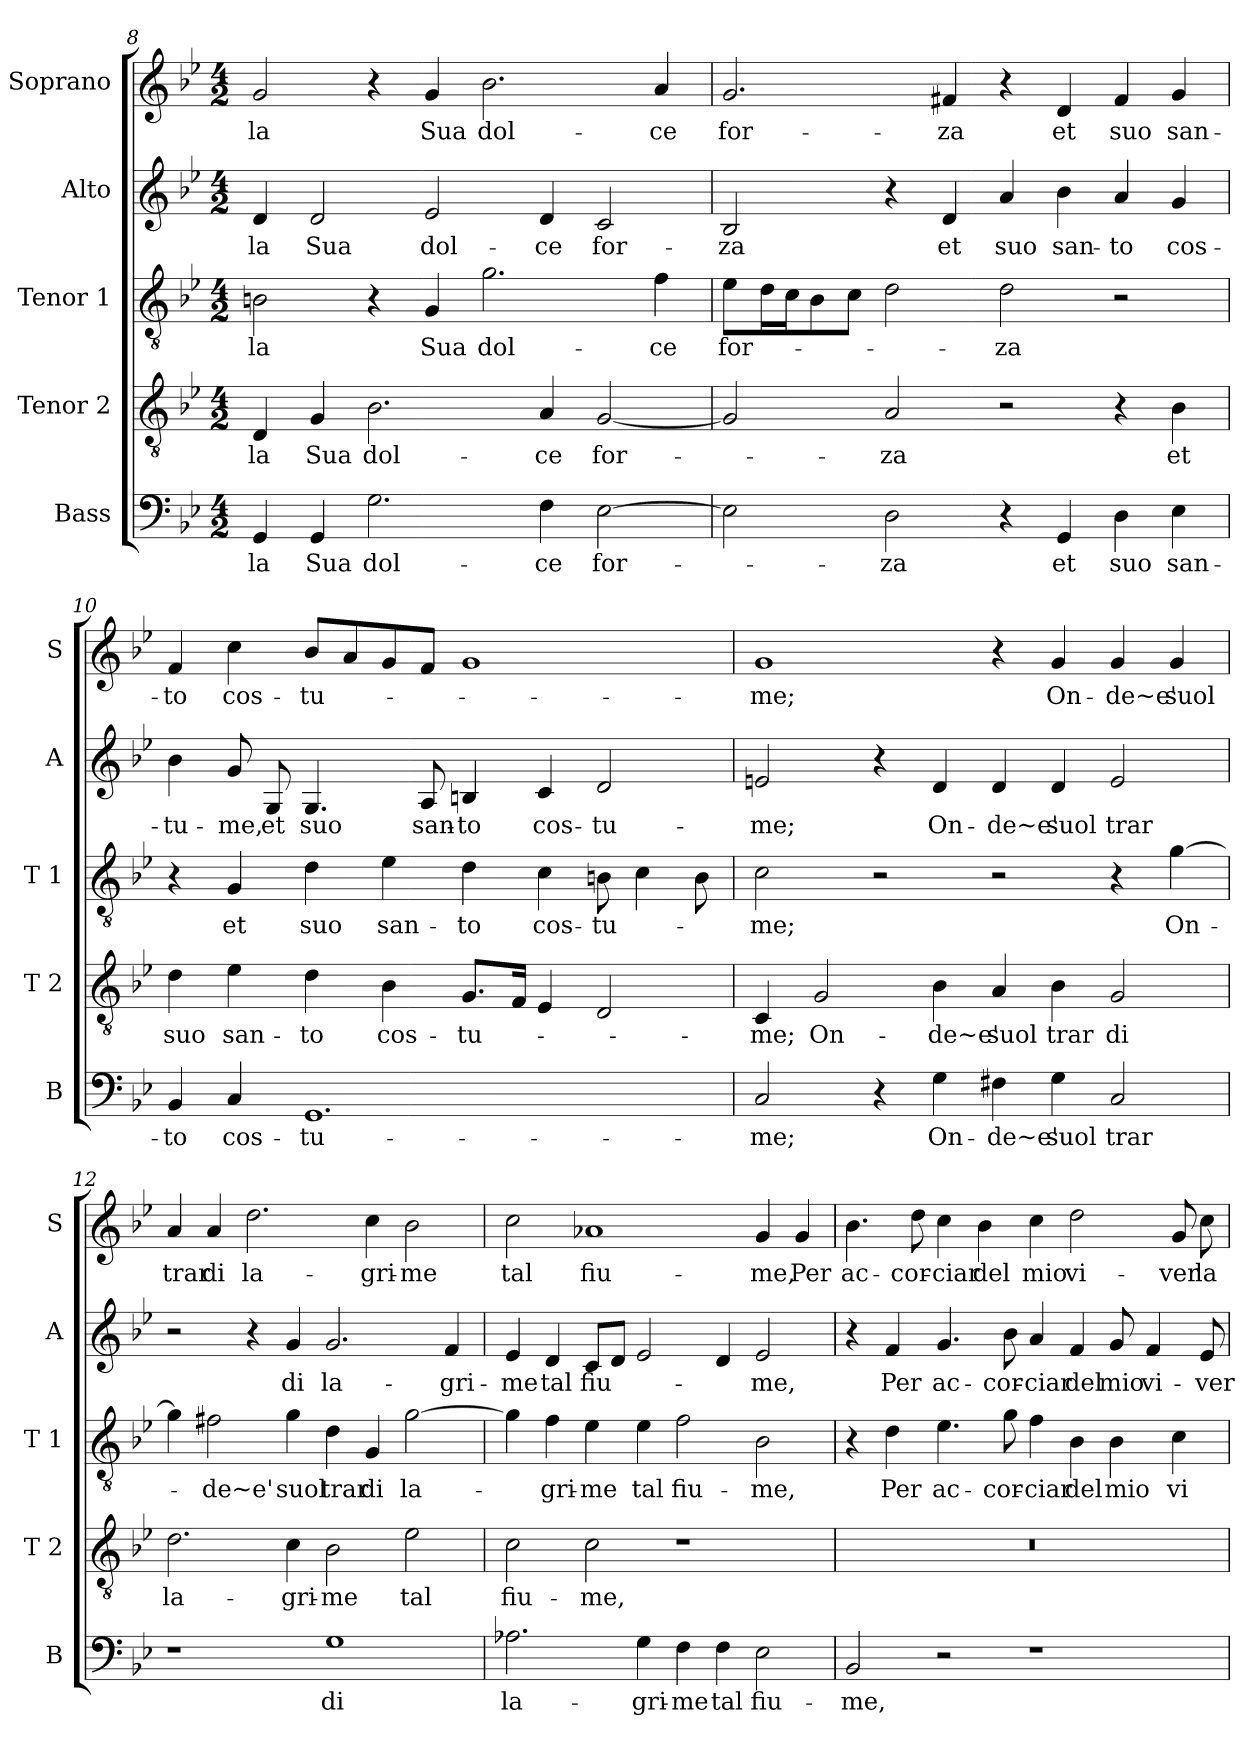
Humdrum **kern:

**kern	**text	**kern	**text	**kern	**text	**kern	**text	**kern	**text
*part5	*part5	*part4	*part4	*part3	*part3	*part2	*part2	*part1	*part1
*staff5	*staff5	*staff4	*staff4	*staff3	*staff3	*staff2	*staff2	*staff1	*staff1
*I"Bass	*	*I"Tenor 2	*	*I"Tenor 1	*	*I"Alto	*	*I"Soprano	*
*I'B	*	*I'T 2	*	*I'T 1	*	*I'A	*	*I'S	*
*clefF4	*	*clefGv2	*	*clefGv2	*	*clefG2	*	*clefG2	*
*k[b-e-]	*	*k[b-e-]	*	*k[b-e-]	*	*k[b-e-]	*	*k[b-e-]	*
*B-:	*	*B-:	*	*B-:	*	*B-:	*	*B-:	*
*M4/2	*	*M4/2	*	*M4/2	*	*M4/2	*	*M4/2	*
=8	=8	=8	=8	=8	=8	=8	=8	=8	=8
!	!LO:LY:b	!	!LO:LY:b	!	!LO:LY:b	!	!LO:LY:b	!	!LO:LY:b
4GG/	-la	4D/	-la	2Bn\	-la	4d/	-la	2g/	-la
!	!LO:LY:b	!	!LO:LY:b	!	!	!	!LO:LY:b	!	!
4GG/	Sua	4G/	Sua	.	.	2d/	Sua	.	.
!	!LO:LY:b	!	!LO:LY:b	!	!	!	!	!	!
2.G\	dol-	2.B-\	dol-	4r	.	.	.	4r	.
!	!	!	!	!	!LO:LY:b	!	!LO:LY:b	!	!LO:LY:b
.	.	.	.	4G/	Sua	2e-/	dol-	4g/	Sua
!	!	!	!	!	!LO:LY:b	!	!	!	!LO:LY:b
.	.	.	.	2.g\	dol-	.	.	2.b-\	dol-
!	!LO:LY:b	!	!LO:LY:b	!	!	!	!LO:LY:b	!	!
4F\	-ce	4A/	-ce	.	.	4d/	-ce	.	.
!	!LO:LY:b	!	!LO:LY:b	!	!	!	!LO:LY:b	!	!
[2E-\	for-	[2G/	for-	.	.	2c/	for-	.	.
!	!	!	!	!	!LO:LY:b	!	!	!	!LO:LY:b
.	.	.	.	4f\	-ce	.	.	4a/	-ce
!!LO:LB:g=z
=9	=9	=9	=9	=9	=9	=9	=9	=9	=9
!	!	!	!	!	!LO:LY:b	!	!LO:LY:b	!	!LO:LY:b
2E-\]	.	2G/]	.	8e-\L	for-	2B-/	-za	2.g/	for-
.	.	.	.	16d\L	.	.	.	.	.
.	.	.	.	16c\J	.	.	.	.	.
.	.	.	.	8B-\	.	.	.	.	.
.	.	.	.	8c\J	.	.	.	.	.
!	!LO:LY:b	!	!LO:LY:b	!	!	!	!	!	!
2D\	-za	2A/	-za	2d\	.	4r	.	.	.
!	!	!	!	!	!	!	!LO:LY:b	!	!LO:LY:b
.	.	.	.	.	.	4d/	et	4f#X/	-za
!	!	!	!	!	!LO:LY:b	!	!LO:LY:b	!	!
4r	.	2r	.	2d\	-za	4a/	suo	4r	.
!	!LO:LY:b	!	!	!	!	!	!LO:LY:b	!	!LO:LY:b
4GG/	et	.	.	.	.	4b-\	san-	4d/	et
!	!LO:LY:b	!	!	!	!	!	!LO:LY:b	!	!LO:LY:b
4D\	suo	4r	.	2r	.	4a/	-to	4f#/	suo
!	!LO:LY:b	!	!LO:LY:b	!	!	!	!LO:LY:b	!	!LO:LY:b
4E-\	san-	4B-\	et	.	.	4g/	cos-	4g/	san-
=10	=10	=10	=10	=10	=10	=10	=10	=10	=10
!	!LO:LY:b	!	!LO:LY:b	!	!	!	!LO:LY:b	!	!LO:LY:b
4BB-/	-to	4d\	suo	4r	.	4b-\	-tu-	4f/	-to
!	!LO:LY:b	!	!LO:LY:b	!	!LO:LY:b	!	!LO:LY:b	!	!LO:LY:b
4C/	cos-	4e-\	san-	4G/	et	8g/	-me,	4cc\	cos-
!	!	!	!	!	!	!	!LO:LY:b	!	!
.	.	.	.	.	.	8G/	et	.	.
!	!LO:LY:b	!	!LO:LY:b	!	!LO:LY:b	!	!LO:LY:b	!	!LO:LY:b
1.GG	-tu-	4d\	-to	4d\	suo	4.G/	suo	8b-/L	-tu-
.	.	.	.	.	.	.	.	8a/	.
!	!	!	!LO:LY:b	!	!LO:LY:b	!	!	!	!
.	.	4B-\	cos-	4e-\	san-	.	.	8g/	.
!	!	!	!	!	!	!	!LO:LY:b	!	!
.	.	.	.	.	.	8A/	san-	8f/J	.
!	!	!	!LO:LY:b	!	!LO:LY:b	!	!LO:LY:b	!	!
.	.	8.G/L	-tu-	4d\	-to	4Bn/	-to	1g	.
.	.	16F/Jk	.	.	.	.	.	.	.
!	!	!	!	!	!LO:LY:b	!	!LO:LY:b	!	!
.	.	4E-/	.	4c\	cos-	4c/	cos-	.	.
!	!	!	!	!	!LO:LY:b	!	!LO:LY:b	!	!
.	.	2D/	.	8Bn\	-tu-	2d/	-tu-	.	.
.	.	.	.	4c\	.	.	.	.	.
.	.	.	.	8B\	.	.	.	.	.
!!LO:PB:g=z
=11	=11	=11	=11	=11	=11	=11	=11	=11	=11
!	!LO:LY:b	!	!LO:LY:b	!	!LO:LY:b	!	!LO:LY:b	!	!LO:LY:b
2C/	-me;	4C/	-me;	2c\	-me;	2en/	-me;	1g	-me;
!	!	!	!LO:LY:b	!	!	!	!	!	!
.	.	2G/	On-	.	.	.	.	.	.
4r	.	.	.	2r	.	4r	.	.	.
!	!LO:LY:b	!	!LO:LY:b	!	!	!	!LO:LY:b	!	!
4G\	On-	4B-\	-de~e'	.	.	4d/	On-	.	.
!	!LO:LY:b	!	!LO:LY:b	!	!	!	!LO:LY:b	!	!
4F#X\	-de~e'	4A/	suol	2r	.	4d/	-de~e'	4r	.
!	!LO:LY:b	!	!LO:LY:b	!	!	!	!LO:LY:b	!	!LO:LY:b
4G\	suol	4B-\	trar	.	.	4d/	suol	4g/	On-
!	!LO:LY:b	!	!LO:LY:b	!	!	!	!LO:LY:b	!	!LO:LY:b
2C/	trar	2G/	di	4r	.	2e/	trar	4g/	-de~e'
!	!	!	!	!	!LO:LY:b	!	!	!	!LO:LY:b
.	.	.	.	[4g\	On-	.	.	4g/	suol
=12	=12	=12	=12	=12	=12	=12	=12	=12	=12
!	!	!	!LO:LY:b	!	!	!	!	!	!LO:LY:b
1r	.	2.d\	la-	4g\]	.	2r	.	4a/	trar
!	!	!	!	!	!LO:LY:b	!	!	!	!LO:LY:b
.	.	.	.	2f#X\	-de~e'	.	.	4a/	di
!	!	!	!	!	!	!	!	!	!LO:LY:b
.	.	.	.	.	.	4r	.	2.dd\	la-
!	!	!	!LO:LY:b	!	!LO:LY:b	!	!LO:LY:b	!	!
.	.	4c\	-gri-	4g\	suol	4g/	di	.	.
!	!LO:LY:b	!	!LO:LY:b	!	!LO:LY:b	!	!LO:LY:b	!	!
1G	di	2B-\	-me	4d\	trar	2.g/	la-	.	.
!	!	!	!	!	!LO:LY:b	!	!	!	!LO:LY:b
.	.	.	.	4G/	di	.	.	4cc\	-gri-
!	!	!	!LO:LY:b	!	!LO:LY:b	!	!	!	!LO:LY:b
.	.	2e-\	tal	[2g\	la-	.	.	2b-\	-me
!	!	!	!	!	!	!	!LO:LY:b	!	!
.	.	.	.	.	.	4f/	-gri-	.	.
=13	=13	=13	=13	=13	=13	=13	=13	=13	=13
!	!LO:LY:b	!	!LO:LY:b	!	!	!	!LO:LY:b	!	!LO:LY:b
2.A-X\	la-	2c\	fiu-	4g\]	.	4e-/	-me	2cc\	tal
!	!	!	!	!	!LO:LY:b	!	!LO:LY:b	!	!
.	.	.	.	4f\	-gri-	4d/	tal	.	.
!	!	!	!LO:LY:b	!	!LO:LY:b	!	!LO:LY:b	!	!LO:LY:b
.	.	2c\	-me,	4e-\	-me	8c/L	fiu-	1a-X	fiu-
.	.	.	.	.	.	8d/J	.	.	.
!	!LO:LY:b	!	!	!	!LO:LY:b	!	!	!	!
4G\	-gri-	.	.	4e-\	tal	2e-/	.	.	.
!	!LO:LY:b	!	!	!	!LO:LY:b	!	!	!	!
4F\	-me	1r	.	2f\	fiu-	.	.	.	.
!	!LO:LY:b	!	!	!	!	!	!	!	!
4F\	tal	.	.	.	.	4d/	.	.	.
!	!LO:LY:b	!	!	!	!LO:LY:b	!	!LO:LY:b	!	!LO:LY:b
2E-\	fiu-	.	.	2B-\	-me,	2e-/	-me,	4g/	-me,
!	!	!	!	!	!	!	!	!	!LO:LY:b
.	.	.	.	.	.	.	.	4g/	Per
!!LO:LB:g=z
=14	=14	=14	=14	=14	=14	=14	=14	=14	=14
!	!LO:LY:b	!	!	!	!	!	!	!	!LO:LY:b
2BB-/	-me,	0r	.	4r	.	4r	.	4.b-\	ac-
!	!	!	!	!	!LO:LY:b	!	!LO:LY:b	!	!
.	.	.	.	4d\	Per	4f/	Per	.	.
!	!	!	!	!	!	!	!	!	!LO:LY:b
.	.	.	.	.	.	.	.	8dd\	-cor-
!	!	!	!	!	!LO:LY:b	!	!LO:LY:b	!	!LO:LY:b
2r	.	.	.	4.e-\	ac-	4.g/	ac-	4cc\	-ciar
!	!	!	!	!	!	!	!	!	!LO:LY:b
.	.	.	.	.	.	.	.	4b-\	del
!	!	!	!	!	!LO:LY:b	!	!LO:LY:b	!	!
.	.	.	.	8g\	-cor-	8b-\	-cor-	.	.
!	!	!	!	!	!LO:LY:b	!	!LO:LY:b	!	!LO:LY:b
1r	.	.	.	4f\	-ciar	4a/	-ciar	4cc\	mio
!	!	!	!	!	!LO:LY:b	!	!LO:LY:b	!	!LO:LY:b
.	.	.	.	4B-\	del	4f/	del	2dd\	vi-
!	!	!	!	!	!LO:LY:b	!	!LO:LY:b	!	!
.	.	.	.	4B-\	mio	8g/	mio	.	.
!	!	!	!	!	!	!	!LO:LY:b	!	!
.	.	.	.	.	.	4f/	vi-	.	.
!	!	!	!	!	!LO:LY:b	!	!	!	!LO:LY:b
.	.	.	.	4c\	vi-	.	.	8g/	-ver
!	!	!	!	!	!	!	!LO:LY:b	!	!LO:LY:b
.	.	.	.	.	.	8e-/	-ver	8cc\	la
=	=	=	=	=	=	=	=	=	=
*-	*-	*-	*-	*-	*-	*-	*-	*-	*-
